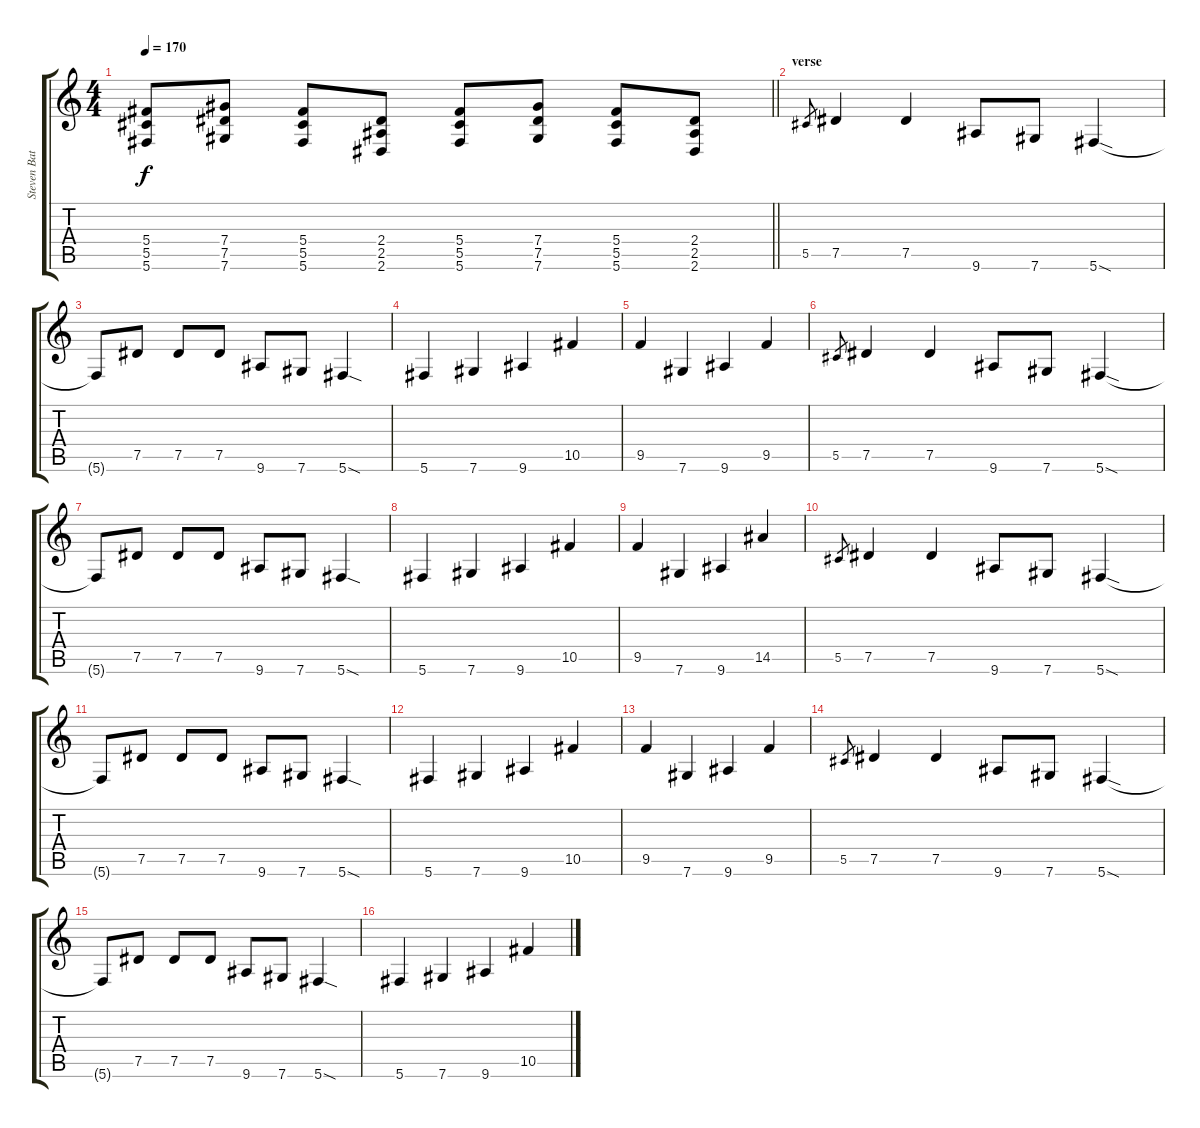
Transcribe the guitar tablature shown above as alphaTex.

\track ("Steven Battelle (Rythm)" "Steven Bat") {instrument distortionguitar}
\staff {score tabs}
\tuning (Eb4 Bb3 Gb3 Db3 Ab2 Db2) {hide}
\ts (4 4)
\tempo 170
\clef g2
\barLineRight lightlight
\ks c
(5.4 5.5 5.6).8{dy f} (7.4 7.5 7.6).8 (5.4 5.5 5.6).8 (2.4 2.5 2.6).8 (5.4 5.5 5.6).8 (7.4 7.5 7.6).8 (5.4 5.5 5.6).8 (2.4 2.5 2.6).8 |
\section ("" "verse")
5.5.8{gr} 7.5.4 7.5.4 9.6.8 7.6.8 5.6{sod}.4 |
5.6{t}.8 7.5.8 7.5.8 7.5.8 9.6.8 7.6.8 5.6{sod}.4 |
5.6.4 7.6.4 9.6.4 10.5.4 |
9.5.4 7.6.4 9.6.4 9.5.4 |
5.5.8{gr} 7.5.4 7.5.4 9.6.8 7.6.8 5.6{sod}.4 |
5.6{t}.8 7.5.8 7.5.8 7.5.8 9.6.8 7.6.8 5.6{sod}.4 |
5.6.4 7.6.4 9.6.4 10.5.4 |
9.5.4 7.6.4 9.6.4 14.5.4 |
5.5.8{gr} 7.5.4 7.5.4 9.6.8 7.6.8 5.6{sod}.4 |
5.6{t}.8 7.5.8 7.5.8 7.5.8 9.6.8 7.6.8 5.6{sod}.4 |
5.6.4 7.6.4 9.6.4 10.5.4 |
9.5.4 7.6.4 9.6.4 9.5.4 |
5.5.8{gr} 7.5.4 7.5.4 9.6.8 7.6.8 5.6{sod}.4 |
5.6{t}.8 7.5.8 7.5.8 7.5.8 9.6.8 7.6.8 5.6{sod}.4 |
5.6.4 7.6.4 9.6.4 10.5.4
